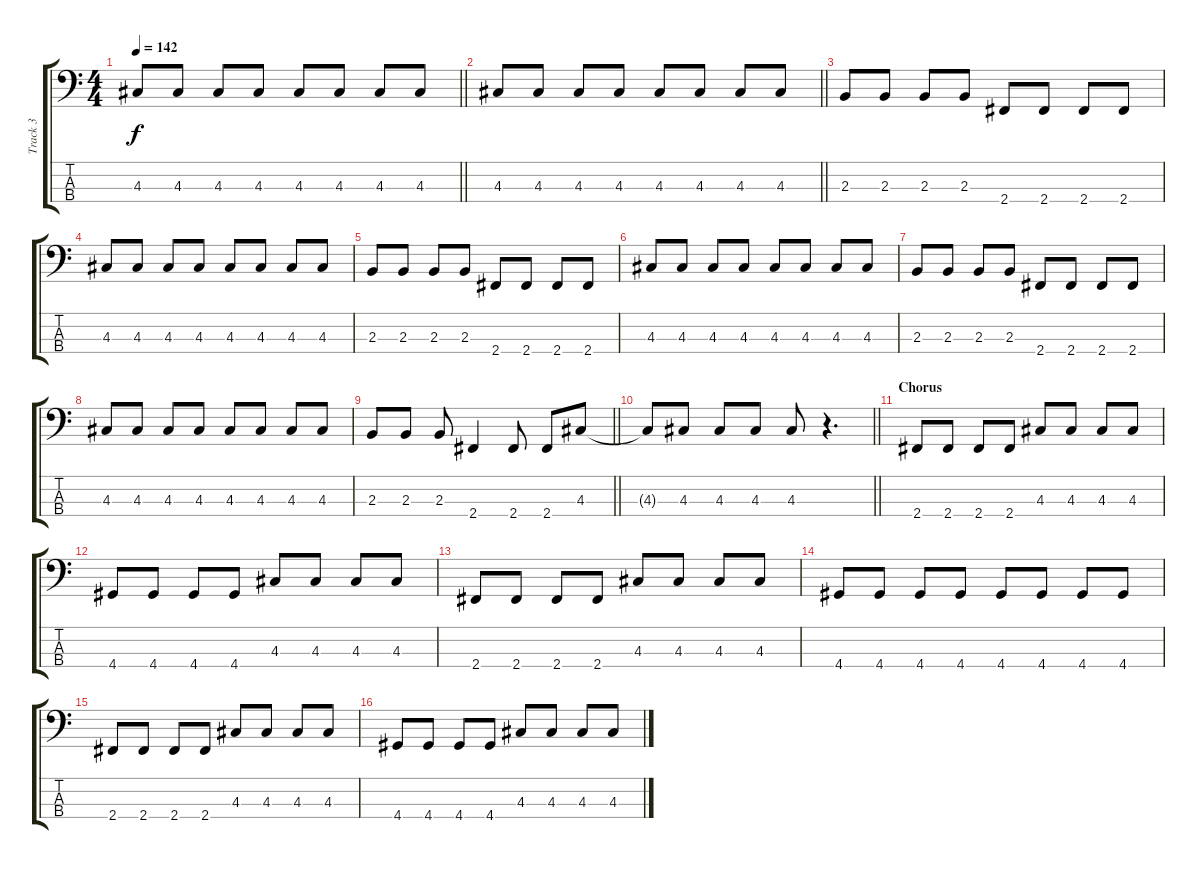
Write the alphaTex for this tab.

\track ("Track 3" "Track 3") {instrument electricbassfinger}
\staff {score tabs}
\tuning (G2 D2 A1 E1) {hide}
\ts (4 4)
\tempo 142
\clef f4
\barLineRight lightlight
\ks c
4.3.8{dy f} 4.3.8 4.3.8 4.3.8 4.3.8 4.3.8 4.3.8 4.3.8 |
\barLineRight lightlight
4.3.8 4.3.8 4.3.8 4.3.8 4.3.8 4.3.8 4.3.8 4.3.8 |
2.3.8 2.3.8 2.3.8 2.3.8 2.4.8 2.4.8 2.4.8 2.4.8 |
4.3.8 4.3.8 4.3.8 4.3.8 4.3.8 4.3.8 4.3.8 4.3.8 |
2.3.8 2.3.8 2.3.8 2.3.8 2.4.8 2.4.8 2.4.8 2.4.8 |
4.3.8 4.3.8 4.3.8 4.3.8 4.3.8 4.3.8 4.3.8 4.3.8 |
2.3.8 2.3.8 2.3.8 2.3.8 2.4.8 2.4.8 2.4.8 2.4.8 |
4.3.8 4.3.8 4.3.8 4.3.8 4.3.8 4.3.8 4.3.8 4.3.8 |
\barLineRight lightlight
2.3.8 2.3.8 2.3.8 2.4.4 2.4.8 2.4.8 4.3.8 |
\barLineRight lightlight
4.3{t}.8 4.3.8 4.3.8 4.3.8 4.3.8 r.4{d} |
\section ("" "Chorus")
2.4.8 2.4.8 2.4.8 2.4.8 4.3.8 4.3.8 4.3.8 4.3.8 |
4.4.8 4.4.8 4.4.8 4.4.8 4.3.8 4.3.8 4.3.8 4.3.8 |
2.4.8 2.4.8 2.4.8 2.4.8 4.3.8 4.3.8 4.3.8 4.3.8 |
4.4.8 4.4.8 4.4.8 4.4.8 4.4.8 4.4.8 4.4.8 4.4.8 |
2.4.8 2.4.8 2.4.8 2.4.8 4.3.8 4.3.8 4.3.8 4.3.8 |
4.4.8 4.4.8 4.4.8 4.4.8 4.3.8 4.3.8 4.3.8 4.3.8
